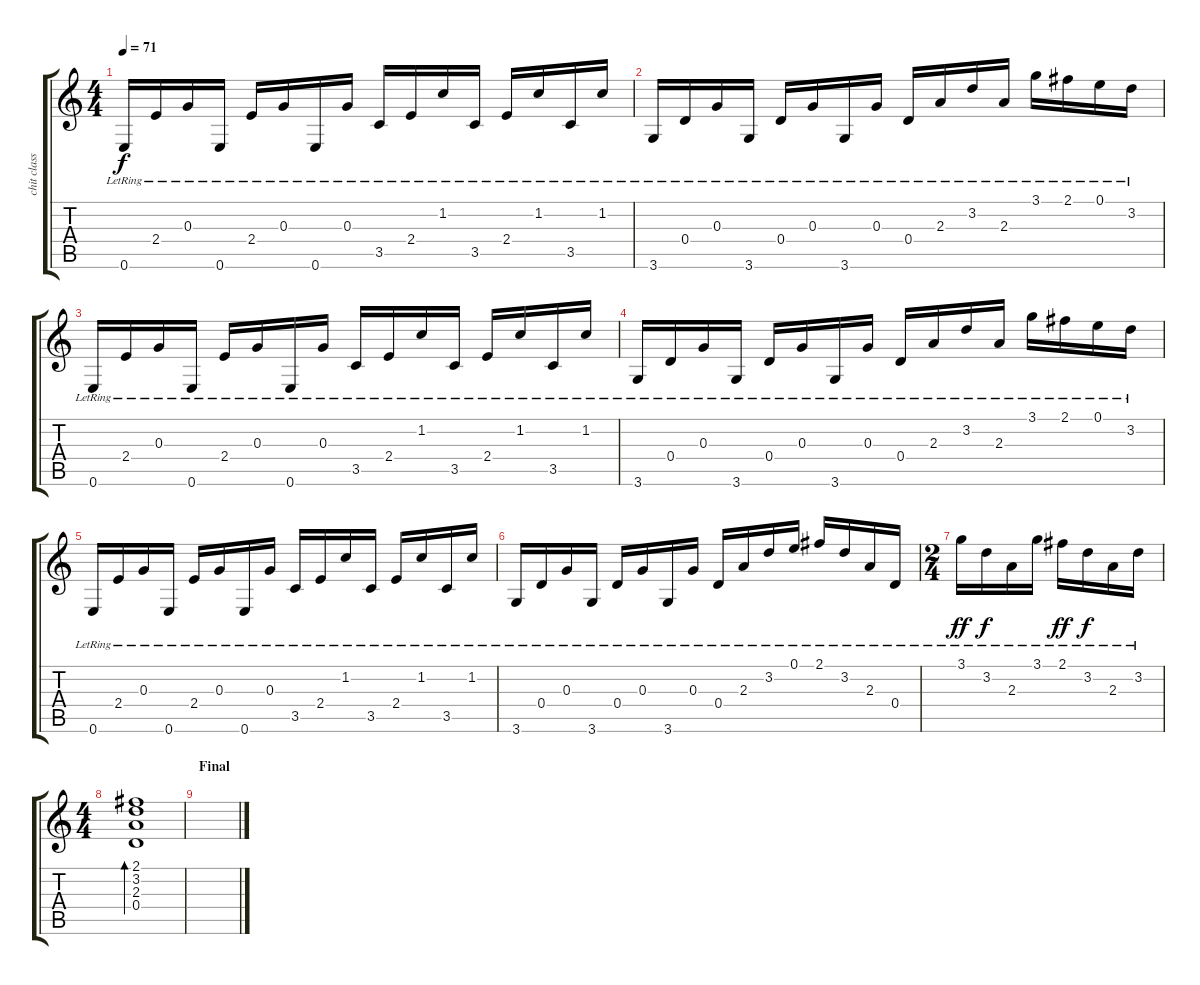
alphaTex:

\track ("chit classica" "chit class") {instrument acousticguitarnylon}
\staff {score tabs}
\tuning (E4 B3 G3 D3 A2 E2) {hide}
\ts (4 4)
\tempo 71
\clef g2
\ks c
0.6{lr}.16{dy f} 2.4{lr}.16 0.3{lr}.16 0.6{lr}.16 2.4{lr}.16 0.3{lr}.16 0.6{lr}.16 0.3{lr}.16 3.5{lr}.16 2.4{lr}.16 1.2{lr}.16 3.5{lr}.16 2.4{lr}.16 1.2{lr}.16 3.5{lr}.16 1.2{lr}.16 |
3.6{lr}.16 0.4{lr}.16 0.3{lr}.16 3.6{lr}.16 0.4{lr}.16 0.3{lr}.16 3.6{lr}.16 0.3{lr}.16 0.4{lr}.16 2.3{lr}.16 3.2{lr}.16 2.3{lr}.16 3.1{lr}.16 2.1{lr}.16 0.1{lr}.16 3.2{lr}.16 |
0.6{lr}.16 2.4{lr}.16 0.3{lr}.16 0.6{lr}.16 2.4{lr}.16 0.3{lr}.16 0.6{lr}.16 0.3{lr}.16 3.5{lr}.16 2.4{lr}.16 1.2{lr}.16 3.5{lr}.16 2.4{lr}.16 1.2{lr}.16 3.5{lr}.16 1.2{lr}.16 |
3.6{lr}.16 0.4{lr}.16 0.3{lr}.16 3.6{lr}.16 0.4{lr}.16 0.3{lr}.16 3.6{lr}.16 0.3{lr}.16 0.4{lr}.16 2.3{lr}.16 3.2{lr}.16 2.3{lr}.16 3.1{lr}.16 2.1{lr}.16 0.1{lr}.16 3.2{lr}.16 |
0.6{lr}.16 2.4{lr}.16 0.3{lr}.16 0.6{lr}.16 2.4{lr}.16 0.3{lr}.16 0.6{lr}.16 0.3{lr}.16 3.5{lr}.16 2.4{lr}.16 1.2{lr}.16 3.5{lr}.16 2.4{lr}.16 1.2{lr}.16 3.5{lr}.16 1.2{lr}.16 |
3.6{lr}.16 0.4{lr}.16 0.3{lr}.16 3.6{lr}.16 0.4{lr}.16 0.3{lr}.16 3.6{lr}.16 0.3{lr}.16 0.4{lr}.16 2.3{lr}.16 3.2{lr}.16 0.1{lr}.16 2.1{lr}.16 3.2{lr}.16 2.3{lr}.16 0.4{lr}.16 |
\ts (2 4)
3.1{lr}.16{dy ff} 3.2{lr}.16{dy f} 2.3{lr}.16 3.1{lr}.16 2.1{lr}.16{dy ff} 3.2{lr}.16{dy f} 2.3{lr}.16 3.2{lr}.16 |
\ts (4 4)
(2.1 3.2 2.3 0.4).1{bd 240} |
\section ("" "Final")
